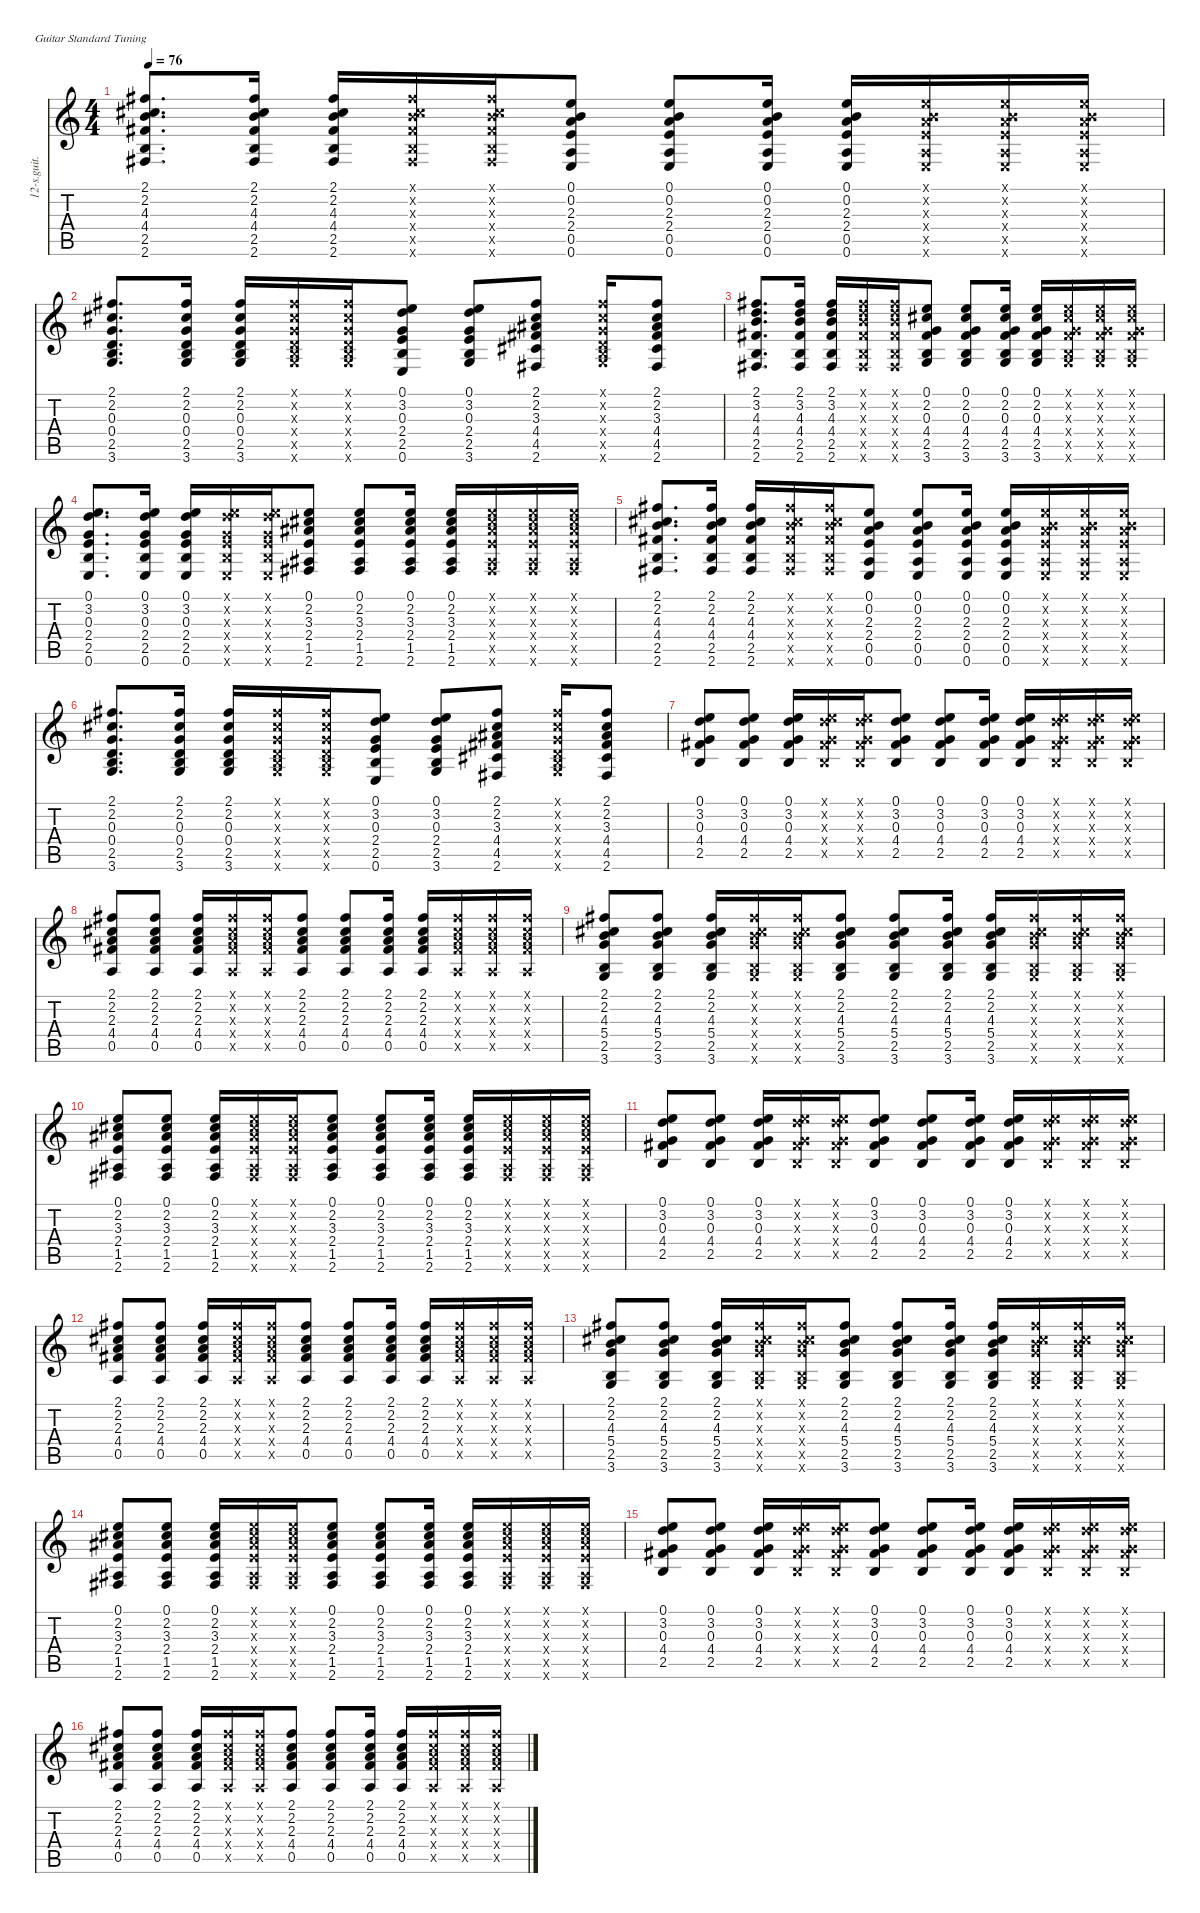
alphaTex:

\defaultSystemsLayout 4
\hideDynamics
\bracketExtendMode nobrackets
\otherSystemsTrackNameOrientation horizontal
\track ("12 St. Steel Guitar" "12-s.guit.") {instrument acousticguitarsteel}
\staff {score tabs}
\tuning (E4 B3 G3 D3 A2 E2)
\ts (4 4)
\tempo 76
\clef g2
\ks c
(2.1{acc #} 2.2{acc #} 4.3 4.4{acc #} 2.5 2.6{acc #}).8{d dy mf beam Up} (2.1{acc #} 2.2{acc #} 4.3 4.4{acc #} 2.5 2.6{acc #}).16{beam Up} (2.1{acc #} 2.2{acc #} 4.3 4.4{acc #} 2.5 2.6{acc #}).16{beam Up} (2.1{x acc #} 2.2{x acc #} 4.3{x} 4.4{x acc #} 2.5{x} 2.6{x acc #}).16{beam Up} (2.1{x acc #} 2.2{x acc #} 4.3{x} 4.4{x acc #} 2.5{x} 2.6{x acc #}).16{beam Up} (0.6 0.5 2.4 2.3 0.2 0.1).8{beam Up} (0.6 0.5 2.4 2.3 0.2 0.1).8{beam Up} (0.6 0.5 2.4 2.3 0.2 0.1).16{beam Up} (0.6 0.5 2.4 2.3 0.2 0.1).16{beam Up} (0.6{x} 0.5{x} 2.4{x} 2.3{x} 0.2{x} 0.1{x}).16{beam Up} (0.6{x} 0.5{x} 2.4{x} 2.3{x} 0.2{x} 0.1{x}).16{beam Up} (0.6{x} 0.5{x} 2.4{x} 2.3{x} 0.2{x} 0.1{x}).16{beam Up} |
(3.6 2.5 0.4 0.3 2.2{acc #} 2.1{acc #}).8{d beam Up} (3.6 2.5 0.4 0.3 2.2{acc #} 2.1{acc #}).16{beam Up} (3.6 2.5 0.4 0.3 2.2{acc #} 2.1{acc #}).16{beam Up} (3.6{x} 2.5{x} 0.4{x} 0.3{x} 2.2{x acc #} 2.1{x acc #}).16{beam Up} (3.6{x} 2.5{x} 0.4{x} 0.3{x} 2.2{x acc #} 2.1{x acc #}).16{beam Up} (0.6 2.5 2.4 0.3 3.2 0.1).8{beam Up} (3.6 2.5 2.4 0.3 3.2 0.1).8{beam Up} (2.6{acc #} 4.5{acc #} 4.4{acc #} 3.3{acc #} 2.2{acc #} 2.1{acc #}).8{beam Up} (3.6{x} 2.5{x} 0.4{x} 0.3{x} 2.2{x acc #} 2.1{x acc #}).16{beam Up} (2.6{acc #} 4.5{acc #} 4.4{acc #} 3.3{acc #} 2.2{acc #} 2.1{acc #}).8{beam Up} |
(2.5 4.4{acc #} 4.3 3.2 2.1{acc #} 2.6{acc #}).8{d beam Up} (2.5 4.4{acc #} 4.3 3.2 2.1{acc #} 2.6{acc #}).16{beam Up} (2.5 4.4{acc #} 4.3 3.2 2.1{acc #} 2.6{acc #}).16{beam Up} (2.5{x} 4.4{x acc #} 4.3{x} 3.2{x} 2.1{x acc #} 2.6{x acc #}).16{beam Up} (2.5{x} 4.4{x acc #} 4.3{x} 3.2{x} 2.1{x acc #} 2.6{x acc #}).16{beam Up} (3.6 2.5 4.4{acc #} 0.3 2.2{acc #} 0.1).8{beam Up} (3.6 2.5 4.4{acc #} 0.3 2.2{acc #} 0.1).8{beam Up} (3.6 2.5 4.4{acc #} 0.3 2.2{acc #} 0.1).16{beam Up} (3.6 2.5 4.4{acc #} 0.3 2.2{acc #} 0.1).16{beam Up} (3.6{x} 2.5{x} 4.4{x acc #} 0.3{x} 2.2{x acc #} 0.1{x}).16{beam Up} (3.6{x} 2.5{x} 4.4{x acc #} 0.3{x} 2.2{x acc #} 0.1{x}).16{beam Up} (3.6{x} 2.5{x} 4.4{x acc #} 0.3{x} 2.2{x acc #} 0.1{x}).16{beam Up} |
(0.6 2.5 2.4 0.3 3.2 0.1).8{d beam Up} (0.6 2.5 2.4 0.3 3.2 0.1).16{beam Up} (0.6 2.5 2.4 0.3 3.2 0.1).16{beam Up} (0.6{x} 2.5{x} 2.4{x} 0.3{x} 3.2{x} 0.1{x}).16{beam Up} (0.6{x} 2.5{x} 2.4{x} 0.3{x} 3.2{x} 0.1{x}).16{beam Up} (2.6{acc #} 1.5{acc #} 2.4 3.3{acc #} 2.2{acc #} 0.1).8{beam Up} (2.6{acc #} 1.5{acc #} 2.4 3.3{acc #} 2.2{acc #} 0.1).8{beam Up} (2.6{acc #} 1.5{acc #} 2.4 3.3{acc #} 2.2{acc #} 0.1).16{beam Up} (2.6{acc #} 1.5{acc #} 2.4 3.3{acc #} 2.2{acc #} 0.1).16{beam Up} (2.6{x acc #} 1.5{x acc #} 2.4{x} 3.3{x acc #} 2.2{x acc #} 0.1{x}).16{beam Up} (2.6{x acc #} 1.5{x acc #} 2.4{x} 3.3{x acc #} 2.2{x acc #} 0.1{x}).16{beam Up} (2.6{x acc #} 1.5{x acc #} 2.4{x} 3.3{x acc #} 2.2{x acc #} 0.1{x}).16{beam Up} |
(2.1{acc #} 2.2{acc #} 4.3 4.4{acc #} 2.5 2.6{acc #}).8{d beam Up} (2.1{acc #} 2.2{acc #} 4.3 4.4{acc #} 2.5 2.6{acc #}).16{beam Up} (2.1{acc #} 2.2{acc #} 4.3 4.4{acc #} 2.5 2.6{acc #}).16{beam Up} (2.1{x acc #} 2.2{x acc #} 4.3{x} 4.4{x acc #} 2.5{x} 2.6{x acc #}).16{beam Up} (2.1{x acc #} 2.2{x acc #} 4.3{x} 4.4{x acc #} 2.5{x} 2.6{x acc #}).16{beam Up} (0.6 0.5 2.4 2.3 0.2 0.1).8{beam Up} (0.6 0.5 2.4 2.3 0.2 0.1).8{beam Up} (0.6 0.5 2.4 2.3 0.2 0.1).16{beam Up} (0.6 0.5 2.4 2.3 0.2 0.1).16{beam Up} (0.6{x} 0.5{x} 2.4{x} 2.3{x} 0.2{x} 0.1{x}).16{beam Up} (0.6{x} 0.5{x} 2.4{x} 2.3{x} 0.2{x} 0.1{x}).16{beam Up} (0.6{x} 0.5{x} 2.4{x} 2.3{x} 0.2{x} 0.1{x}).16{beam Up} |
(3.6 2.5 0.4 0.3 2.2{acc #} 2.1{acc #}).8{d beam Up} (3.6 2.5 0.4 0.3 2.2{acc #} 2.1{acc #}).16{beam Up} (3.6 2.5 0.4 0.3 2.2{acc #} 2.1{acc #}).16{beam Up} (3.6{x} 2.5{x} 0.4{x} 0.3{x} 2.2{x acc #} 2.1{x acc #}).16{beam Up} (3.6{x} 2.5{x} 0.4{x} 0.3{x} 2.2{x acc #} 2.1{x acc #}).16{beam Up} (0.6 2.5 2.4 0.3 3.2 0.1).8{beam Up} (3.6 2.5 2.4 0.3 3.2 0.1).8{beam Up} (2.6{acc #} 4.5{acc #} 4.4{acc #} 3.3{acc #} 2.2{acc #} 2.1{acc #}).8{beam Up} (3.6{x} 2.5{x} 0.4{x} 0.3{x} 2.2{x acc #} 2.1{x acc #}).16{beam Up} (2.6{acc #} 4.5{acc #} 4.4{acc #} 3.3{acc #} 2.2{acc #} 2.1{acc #}).8{beam Up} |
(2.5 4.4{acc #} 0.3 3.2 0.1).8{beam Up} (2.5 4.4{acc #} 0.3 3.2 0.1).8{beam Up} (2.5 4.4{acc #} 0.3 3.2 0.1).16{beam Up} (2.5{x} 4.4{x acc #} 0.3{x} 3.2{x} 0.1{x}).16{beam Up} (2.5{x} 4.4{x acc #} 0.3{x} 3.2{x} 0.1{x}).16{beam Up} (2.5 4.4{acc #} 0.3 3.2 0.1).8{beam Up} (2.5 4.4{acc #} 0.3 3.2 0.1).8{beam Up} (2.5 4.4{acc #} 0.3 3.2 0.1).16{beam Up} (2.5 4.4{acc #} 0.3 3.2 0.1).16{beam Up} (2.5{x} 4.4{x acc #} 0.3{x} 3.2{x} 0.1{x}).16{beam Up} (2.5{x} 4.4{x acc #} 0.3{x} 3.2{x} 0.1{x}).16{beam Up} (2.5{x} 4.4{x acc #} 0.3{x} 3.2{x} 0.1{x}).16{beam Up} |
(0.5 4.4{acc #} 2.3 2.2{acc #} 2.1{acc #}).8{beam Up} (0.5 4.4{acc #} 2.3 2.2{acc #} 2.1{acc #}).8{beam Up} (0.5 4.4{acc #} 2.3 2.2{acc #} 2.1{acc #}).16{beam Up} (0.5{x} 4.4{x acc #} 2.3{x} 2.2{x acc #} 2.1{x acc #}).16{beam Up} (0.5{x} 4.4{x acc #} 2.3{x} 2.2{x acc #} 2.1{x acc #}).16{beam Up} (0.5 4.4{acc #} 2.3 2.2{acc #} 2.1{acc #}).8{beam Up} (0.5 4.4{acc #} 2.3 2.2{acc #} 2.1{acc #}).8{beam Up} (0.5 4.4{acc #} 2.3 2.2{acc #} 2.1{acc #}).16{beam Up} (0.5 4.4{acc #} 2.3 2.2{acc #} 2.1{acc #}).16{beam Up} (0.5{x} 4.4{x acc #} 2.3{x} 2.2{x acc #} 2.1{x acc #}).16{beam Up} (0.5{x} 4.4{x acc #} 2.3{x} 2.2{x acc #} 2.1{x acc #}).16{beam Up} (0.5{x} 4.4{x acc #} 2.3{x} 2.2{x acc #} 2.1{x acc #}).16{beam Up} |
(2.5 5.4 4.3 2.2{acc #} 2.1{acc #} 3.6).8{beam Up} (2.5 5.4 4.3 2.2{acc #} 2.1{acc #} 3.6).8{beam Up} (2.5 5.4 4.3 2.2{acc #} 2.1{acc #} 3.6).16{beam Up} (2.5{x} 5.4{x} 4.3{x} 2.2{x acc #} 2.1{x acc #} 3.6{x}).16{beam Up} (2.5{x} 5.4{x} 4.3{x} 2.2{x acc #} 2.1{x acc #} 3.6{x}).16{beam Up} (2.5 5.4 4.3 2.2{acc #} 2.1{acc #} 3.6).8{beam Up} (2.5 5.4 4.3 2.2{acc #} 2.1{acc #} 3.6).8{beam Up} (2.5 5.4 4.3 2.2{acc #} 2.1{acc #} 3.6).16{beam Up} (2.5 5.4 4.3 2.2{acc #} 2.1{acc #} 3.6).16{beam Up} (2.5{x} 5.4{x} 4.3{x} 2.2{x acc #} 2.1{x acc #} 3.6{x}).16{beam Up} (2.5{x} 5.4{x} 4.3{x} 2.2{x acc #} 2.1{x acc #} 3.6{x}).16{beam Up} (2.5{x} 5.4{x} 4.3{x} 2.2{x acc #} 2.1{x acc #} 3.6{x}).16{beam Up} |
(1.5{acc #} 2.4 3.3{acc #} 2.2{acc #} 0.1 2.6{acc #}).8{beam Up} (1.5{acc #} 2.4 3.3{acc #} 2.2{acc #} 0.1 2.6{acc #}).8{beam Up} (1.5{acc #} 2.4 3.3{acc #} 2.2{acc #} 0.1 2.6{acc #}).16{beam Up} (1.5{x acc #} 2.4{x} 3.3{x acc #} 2.2{x acc #} 0.1{x} 2.6{x acc #}).16{beam Up} (1.5{x acc #} 2.4{x} 3.3{x acc #} 2.2{x acc #} 0.1{x} 2.6{x acc #}).16{beam Up} (1.5{acc #} 2.4 3.3{acc #} 2.2{acc #} 0.1 2.6{acc #}).8{beam Up} (1.5{acc #} 2.4 3.3{acc #} 2.2{acc #} 0.1 2.6{acc #}).8{beam Up} (1.5{acc #} 2.4 3.3{acc #} 2.2{acc #} 0.1 2.6{acc #}).16{beam Up} (1.5{acc #} 2.4 3.3{acc #} 2.2{acc #} 0.1 2.6{acc #}).16{beam Up} (1.5{x acc #} 2.4{x} 3.3{x acc #} 2.2{x acc #} 0.1{x} 2.6{x acc #}).16{beam Up} (1.5{x acc #} 2.4{x} 3.3{x acc #} 2.2{x acc #} 0.1{x} 2.6{x acc #}).16{beam Up} (1.5{x acc #} 2.4{x} 3.3{x acc #} 2.2{x acc #} 0.1{x} 2.6{x acc #}).16{beam Up} |
(2.5 4.4{acc #} 0.3 3.2 0.1).8{beam Up} (2.5 4.4{acc #} 0.3 3.2 0.1).8{beam Up} (2.5 4.4{acc #} 0.3 3.2 0.1).16{beam Up} (2.5{x} 4.4{x acc #} 0.3{x} 3.2{x} 0.1{x}).16{beam Up} (2.5{x} 4.4{x acc #} 0.3{x} 3.2{x} 0.1{x}).16{beam Up} (2.5 4.4{acc #} 0.3 3.2 0.1).8{beam Up} (2.5 4.4{acc #} 0.3 3.2 0.1).8{beam Up} (2.5 4.4{acc #} 0.3 3.2 0.1).16{beam Up} (2.5 4.4{acc #} 0.3 3.2 0.1).16{beam Up} (2.5{x} 4.4{x acc #} 0.3{x} 3.2{x} 0.1{x}).16{beam Up} (2.5{x} 4.4{x acc #} 0.3{x} 3.2{x} 0.1{x}).16{beam Up} (2.5{x} 4.4{x acc #} 0.3{x} 3.2{x} 0.1{x}).16{beam Up} |
(0.5 4.4{acc #} 2.3 2.2{acc #} 2.1{acc #}).8{beam Up} (0.5 4.4{acc #} 2.3 2.2{acc #} 2.1{acc #}).8{beam Up} (0.5 4.4{acc #} 2.3 2.2{acc #} 2.1{acc #}).16{beam Up} (0.5{x} 4.4{x acc #} 2.3{x} 2.2{x acc #} 2.1{x acc #}).16{beam Up} (0.5{x} 4.4{x acc #} 2.3{x} 2.2{x acc #} 2.1{x acc #}).16{beam Up} (0.5 4.4{acc #} 2.3 2.2{acc #} 2.1{acc #}).8{beam Up} (0.5 4.4{acc #} 2.3 2.2{acc #} 2.1{acc #}).8{beam Up} (0.5 4.4{acc #} 2.3 2.2{acc #} 2.1{acc #}).16{beam Up} (0.5 4.4{acc #} 2.3 2.2{acc #} 2.1{acc #}).16{beam Up} (0.5{x} 4.4{x acc #} 2.3{x} 2.2{x acc #} 2.1{x acc #}).16{beam Up} (0.5{x} 4.4{x acc #} 2.3{x} 2.2{x acc #} 2.1{x acc #}).16{beam Up} (0.5{x} 4.4{x acc #} 2.3{x} 2.2{x acc #} 2.1{x acc #}).16{beam Up} |
(2.5 5.4 4.3 2.2{acc #} 2.1{acc #} 3.6).8{beam Up} (2.5 5.4 4.3 2.2{acc #} 2.1{acc #} 3.6).8{beam Up} (2.5 5.4 4.3 2.2{acc #} 2.1{acc #} 3.6).16{beam Up} (2.5{x} 5.4{x} 4.3{x} 2.2{x acc #} 2.1{x acc #} 3.6{x}).16{beam Up} (2.5{x} 5.4{x} 4.3{x} 2.2{x acc #} 2.1{x acc #} 3.6{x}).16{beam Up} (2.5 5.4 4.3 2.2{acc #} 2.1{acc #} 3.6).8{beam Up} (2.5 5.4 4.3 2.2{acc #} 2.1{acc #} 3.6).8{beam Up} (2.5 5.4 4.3 2.2{acc #} 2.1{acc #} 3.6).16{beam Up} (2.5 5.4 4.3 2.2{acc #} 2.1{acc #} 3.6).16{beam Up} (2.5{x} 5.4{x} 4.3{x} 2.2{x acc #} 2.1{x acc #} 3.6{x}).16{beam Up} (2.5{x} 5.4{x} 4.3{x} 2.2{x acc #} 2.1{x acc #} 3.6{x}).16{beam Up} (2.5{x} 5.4{x} 4.3{x} 2.2{x acc #} 2.1{x acc #} 3.6{x}).16{beam Up} |
(1.5{acc #} 2.4 3.3{acc #} 2.2{acc #} 0.1 2.6{acc #}).8{beam Up} (1.5{acc #} 2.4 3.3{acc #} 2.2{acc #} 0.1 2.6{acc #}).8{beam Up} (1.5{acc #} 2.4 3.3{acc #} 2.2{acc #} 0.1 2.6{acc #}).16{beam Up} (1.5{x acc #} 2.4{x} 3.3{x acc #} 2.2{x acc #} 0.1{x} 2.6{x acc #}).16{beam Up} (1.5{x acc #} 2.4{x} 3.3{x acc #} 2.2{x acc #} 0.1{x} 2.6{x acc #}).16{beam Up} (1.5{acc #} 2.4 3.3{acc #} 2.2{acc #} 0.1 2.6{acc #}).8{beam Up} (1.5{acc #} 2.4 3.3{acc #} 2.2{acc #} 0.1 2.6{acc #}).8{beam Up} (1.5{acc #} 2.4 3.3{acc #} 2.2{acc #} 0.1 2.6{acc #}).16{beam Up} (1.5{acc #} 2.4 3.3{acc #} 2.2{acc #} 0.1 2.6{acc #}).16{beam Up} (1.5{x acc #} 2.4{x} 3.3{x acc #} 2.2{x acc #} 0.1{x} 2.6{x acc #}).16{beam Up} (1.5{x acc #} 2.4{x} 3.3{x acc #} 2.2{x acc #} 0.1{x} 2.6{x acc #}).16{beam Up} (1.5{x acc #} 2.4{x} 3.3{x acc #} 2.2{x acc #} 0.1{x} 2.6{x acc #}).16{beam Up} |
(2.5 4.4{acc #} 0.3 3.2 0.1).8{beam Up} (2.5 4.4{acc #} 0.3 3.2 0.1).8{beam Up} (2.5 4.4{acc #} 0.3 3.2 0.1).16{beam Up} (2.5{x} 4.4{x acc #} 0.3{x} 3.2{x} 0.1{x}).16{beam Up} (2.5{x} 4.4{x acc #} 0.3{x} 3.2{x} 0.1{x}).16{beam Up} (2.5 4.4{acc #} 0.3 3.2 0.1).8{beam Up} (2.5 4.4{acc #} 0.3 3.2 0.1).8{beam Up} (2.5 4.4{acc #} 0.3 3.2 0.1).16{beam Up} (2.5 4.4{acc #} 0.3 3.2 0.1).16{beam Up} (2.5{x} 4.4{x acc #} 0.3{x} 3.2{x} 0.1{x}).16{beam Up} (2.5{x} 4.4{x acc #} 0.3{x} 3.2{x} 0.1{x}).16{beam Up} (2.5{x} 4.4{x acc #} 0.3{x} 3.2{x} 0.1{x}).16{beam Up} |
(0.5 4.4{acc #} 2.3 2.2{acc #} 2.1{acc #}).8{beam Up} (0.5 4.4{acc #} 2.3 2.2{acc #} 2.1{acc #}).8{beam Up} (0.5 4.4{acc #} 2.3 2.2{acc #} 2.1{acc #}).16{beam Up} (0.5{x} 4.4{x acc #} 2.3{x} 2.2{x acc #} 2.1{x acc #}).16{beam Up} (0.5{x} 4.4{x acc #} 2.3{x} 2.2{x acc #} 2.1{x acc #}).16{beam Up} (0.5 4.4{acc #} 2.3 2.2{acc #} 2.1{acc #}).8{beam Up} (0.5 4.4{acc #} 2.3 2.2{acc #} 2.1{acc #}).8{beam Up} (0.5 4.4{acc #} 2.3 2.2{acc #} 2.1{acc #}).16{beam Up} (0.5 4.4{acc #} 2.3 2.2{acc #} 2.1{acc #}).16{beam Up} (0.5{x} 4.4{x acc #} 2.3{x} 2.2{x acc #} 2.1{x acc #}).16{beam Up} (0.5{x} 4.4{x acc #} 2.3{x} 2.2{x acc #} 2.1{x acc #}).16{beam Up} (0.5{x} 4.4{x acc #} 2.3{x} 2.2{x acc #} 2.1{x acc #}).16{beam Up}
